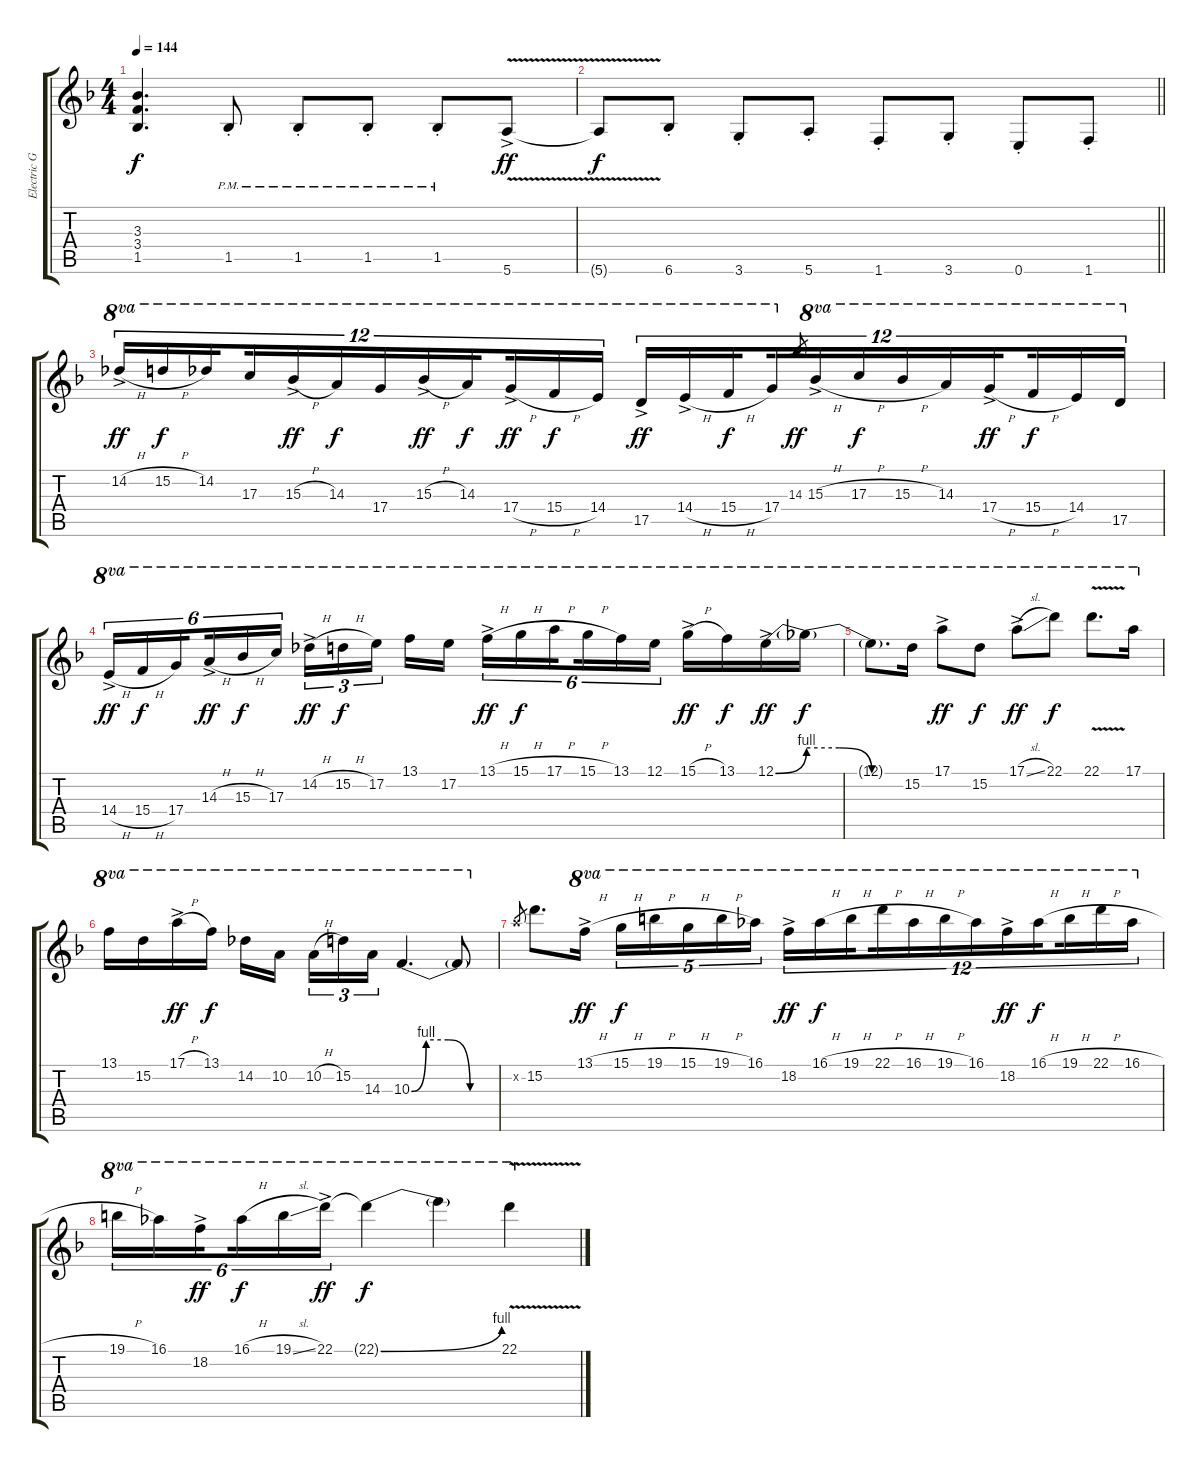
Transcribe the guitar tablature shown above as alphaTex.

\track ("Electric Guitar" "Electric G") {instrument distortionguitar}
\staff {score tabs}
\tuning (E4 B3 G3 D3 A2 E2) {hide}
\ts (4 4)
\tempo 144
\clef g2
\ks f
(3.3{t} 3.4{t} 1.5{t}).4{d dy f} 1.5{pm st}.8 1.5{pm st}.8 1.5{pm st}.8 1.5{pm st}.8 5.6{v ac}.8{dy ff} |
\barLineRight lightlight
5.6{t}.8{dy f} 6.6{st}.8 3.6{st}.8 5.6{st}.8 1.6{st}.8 3.6{st}.8 0.6{st}.8 1.6{st}.8 |
14.2{h ac}.16{tu (12 8) ot 8va dy ff} 15.2{h}.16{tu (12 8) ot 8va dy f} 14.2.16{tu (12 8) ot 8va beam splitsecondary} 17.3.16{tu (12 8) ot 8va} 15.3{h ac}.16{tu (12 8) ot 8va dy ff} 14.3.16{tu (12 8) ot 8va dy f} 17.4.16{tu (12 8) ot 8va} 15.3{h ac}.16{tu (12 8) ot 8va dy ff} 14.3.16{tu (12 8) ot 8va dy f beam splitsecondary} 17.4{h ac}.16{tu (12 8) ot 8va dy ff} 15.4{h}.16{tu (12 8) ot 8va dy f} 14.4.16{tu (12 8) ot 8va} 17.5{ac}.16{tu (12 8) ot 8va dy ff} 14.4{h ac}.16{tu (12 8) ot 8va} 15.4{h}.16{tu (12 8) ot 8va dy f beam splitsecondary} 17.4.16{tu (12 8) ot 8va} 14.3.8{gr dy ff} 15.3{h ac}.16{tu (12 8) ot 8va} 17.3{h}.16{tu (12 8) ot 8va dy f} 15.3{h}.16{tu (12 8) ot 8va} 14.3.16{tu (12 8) ot 8va} 17.4{h ac}.16{tu (12 8) ot 8va dy ff beam splitsecondary} 15.4{h}.16{tu (12 8) ot 8va dy f} 14.4.16{tu (12 8) ot 8va} 17.5.16{tu (12 8) ot 8va} |
14.4{h ac}.16{tu (6 4) ot 8va dy ff} 15.4{h}.16{tu (6 4) ot 8va dy f} 17.4.16{tu (6 4) ot 8va beam splitsecondary} 14.3{h ac}.16{tu (6 4) ot 8va dy ff} 15.3{h}.16{tu (6 4) ot 8va dy f} 17.3.16{tu (6 4) ot 8va} 14.2{h ac}.16{tu (3 2) ot 8va dy ff} 15.2{h}.16{tu (3 2) ot 8va dy f} 17.2.16{tu (3 2) ot 8va beam splitsecondary} 13.1.16{ot 8va} 17.2.16{ot 8va} 13.1{h ac}.16{tu (6 4) ot 8va dy ff} 15.1{h}.16{tu (6 4) ot 8va dy f} 17.1{h}.16{tu (6 4) ot 8va beam splitsecondary} 15.1{h}.16{tu (6 4) ot 8va} 13.1.16{tu (6 4) ot 8va} 12.1.16{tu (6 4) ot 8va} 15.1{h ac}.16{ot 8va dy ff} 13.1.16{ot 8va dy f} 12.1{be (bend 0 0 60 4) ac}.16{ot 8va dy ff} 12.1{be (custom 0 4 20 4 40 0 60 0) t}.16{ot 8va dy f} |
12.1{t}.8{d ot 8va} 15.2.16{ot 8va} 17.1{ac}.8{ot 8va dy ff} 15.2.8{ot 8va dy f} 17.1{sl ac}.8{ot 8va dy ff} 22.1.8{ot 8va dy f} 22.1{v}.8{d ot 8va} 17.1.16{ot 8va} |
13.1.16{ot 8va} 15.2.16{ot 8va} 17.1{h ac}.16{ot 8va dy ff} 13.1.16{ot 8va dy f} 14.2.16{ot 8va} 10.2.16{ot 8va beam splitsecondary} 10.2{h}.16{tu (3 2) ot 8va} 15.2.16{tu (3 2) ot 8va} 14.3.16{tu (3 2) ot 8va} 10.3{be (custom 0 0 10 4 25 4 40 0 60 0)}.4{d ot 8va} 10.3{t}.8{ot 8va} |
10.2{x}.8{gr} 15.2.8{d} 13.1{h ac}.16{ot 8va dy ff} 15.1{h}.16{tu (5 4) ot 8va dy f} 19.1{h}.16{tu (5 4) ot 8va} 15.1{h}.16{tu (5 4) ot 8va} 19.1{h}.16{tu (5 4) ot 8va} 16.1.16{tu (5 4) ot 8va} 18.2{ac}.16{tu (12 8) ot 8va dy ff} 16.1{h}.16{tu (12 8) ot 8va dy f} 19.1{h}.16{tu (12 8) ot 8va beam splitsecondary} 22.1{h}.16{tu (12 8) ot 8va} 16.1{h}.16{tu (12 8) ot 8va} 19.1{h}.16{tu (12 8) ot 8va} 16.1.16{tu (12 8) ot 8va} 18.2{ac}.16{tu (12 8) ot 8va dy ff} 16.1{h}.16{tu (12 8) ot 8va dy f beam splitsecondary} 19.1{h}.16{tu (12 8) ot 8va} 22.1{h}.16{tu (12 8) ot 8va} 16.1{h}.16{tu (12 8) ot 8va} |
19.1{h}.16{tu (6 4) ot 8va} 16.1.16{tu (6 4) ot 8va} 18.2{ac}.16{tu (6 4) ot 8va dy ff beam splitsecondary} 16.1{h}.16{tu (6 4) ot 8va dy f} 19.1{sl}.16{tu (6 4) ot 8va} 22.1{ac}.16{tu (6 4) ot 8va dy ff} 22.1{be (bend 0 0 60 4) t}.4{ot 8va dy f} 22.1{t}.4{ot 8va} 22.1{v}.4{ot 8va}
